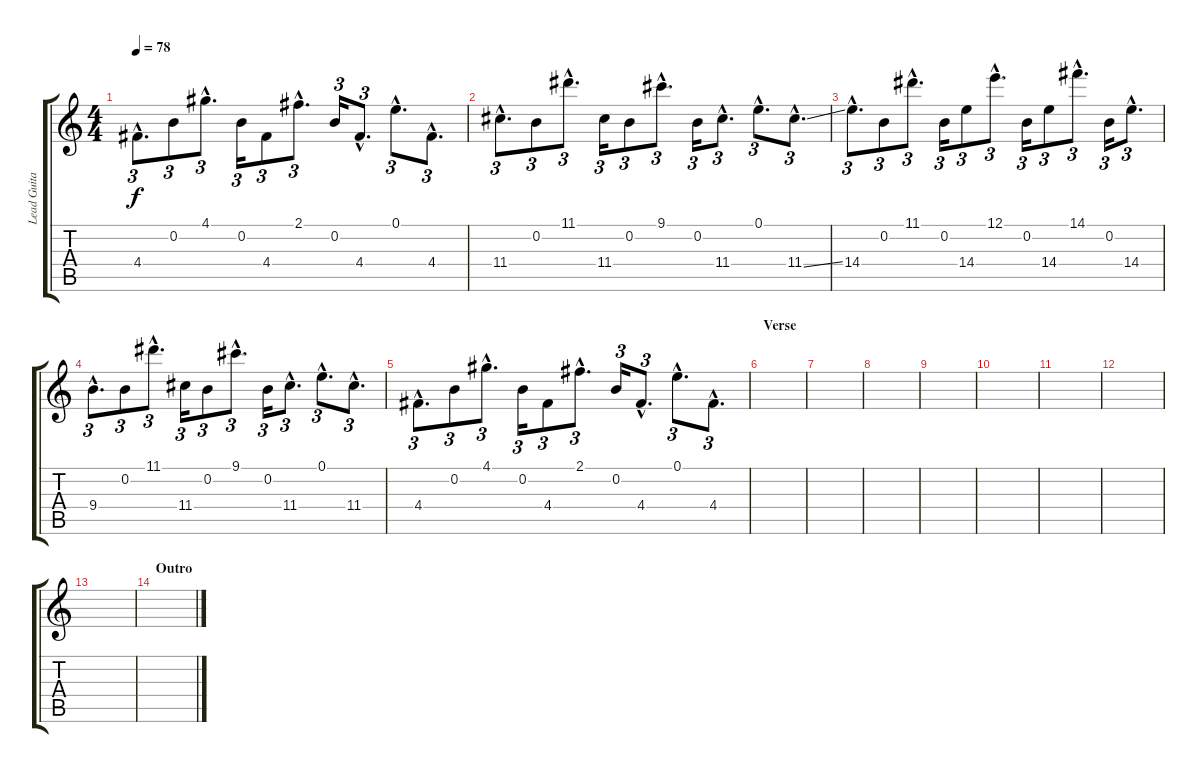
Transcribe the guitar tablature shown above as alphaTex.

\track ("Lead Guitar" "Lead Guita") {instrument electricguitarjazz}
\staff {score tabs}
\tuning (E4 B3 G3 D3 A2 E2) {hide}
\ts (4 4)
\tempo 78
\clef g2
\ks c
4.4{hac}.8{d tu (3 2) dy f} 0.2.8{tu (3 2)} 4.1{hac}.8{d tu (3 2)} 0.2.16{tu (3 2)} 4.4.8{tu (3 2)} 2.1{hac}.8{d tu (3 2)} 0.2.16{tu (3 2)} 4.4{hac}.8{d tu (3 2)} 0.1{hac}.8{d tu (3 2)} 4.4{hac}.8{d tu (3 2)} |
11.4{hac}.8{d tu (3 2)} 0.2.8{tu (3 2)} 11.1{hac}.8{d tu (3 2)} 11.4.16{tu (3 2)} 0.2.8{tu (3 2)} 9.1{hac}.8{d tu (3 2)} 0.2.16{tu (3 2)} 11.4{hac}.8{d tu (3 2)} 0.1{hac}.8{d tu (3 2)} 11.4{ss hac}.8{d tu (3 2)} |
14.4{hac}.8{d tu (3 2)} 0.2.8{tu (3 2)} 11.1{hac}.8{d tu (3 2)} 0.2.16{tu (3 2)} 14.4.8{tu (3 2)} 12.1{hac}.8{d tu (3 2)} 0.2.16{tu (3 2)} 14.4.8{tu (3 2)} 14.1{hac}.8{d tu (3 2)} 0.2.16{tu (3 2)} 14.4{hac}.8{d tu (3 2)} |
9.4{hac}.8{d tu (3 2)} 0.2.8{tu (3 2)} 11.1{hac}.8{d tu (3 2)} 11.4.16{tu (3 2)} 0.2.8{tu (3 2)} 9.1{hac}.8{d tu (3 2)} 0.2.16{tu (3 2)} 11.4{hac}.8{d tu (3 2)} 0.1{hac}.8{d tu (3 2)} 11.4{hac}.8{d tu (3 2)} |
4.4{hac}.8{d tu (3 2)} 0.2.8{tu (3 2)} 4.1{hac}.8{d tu (3 2)} 0.2.16{tu (3 2)} 4.4.8{tu (3 2)} 2.1{hac}.8{d tu (3 2)} 0.2.16{tu (3 2)} 4.4{hac}.8{d tu (3 2)} 0.1{hac}.8{d tu (3 2)} 4.4{hac}.8{d tu (3 2)} |
\section ("" "Verse")
|
|
|
|
|
|
|
|
\section ("" "Outro")
